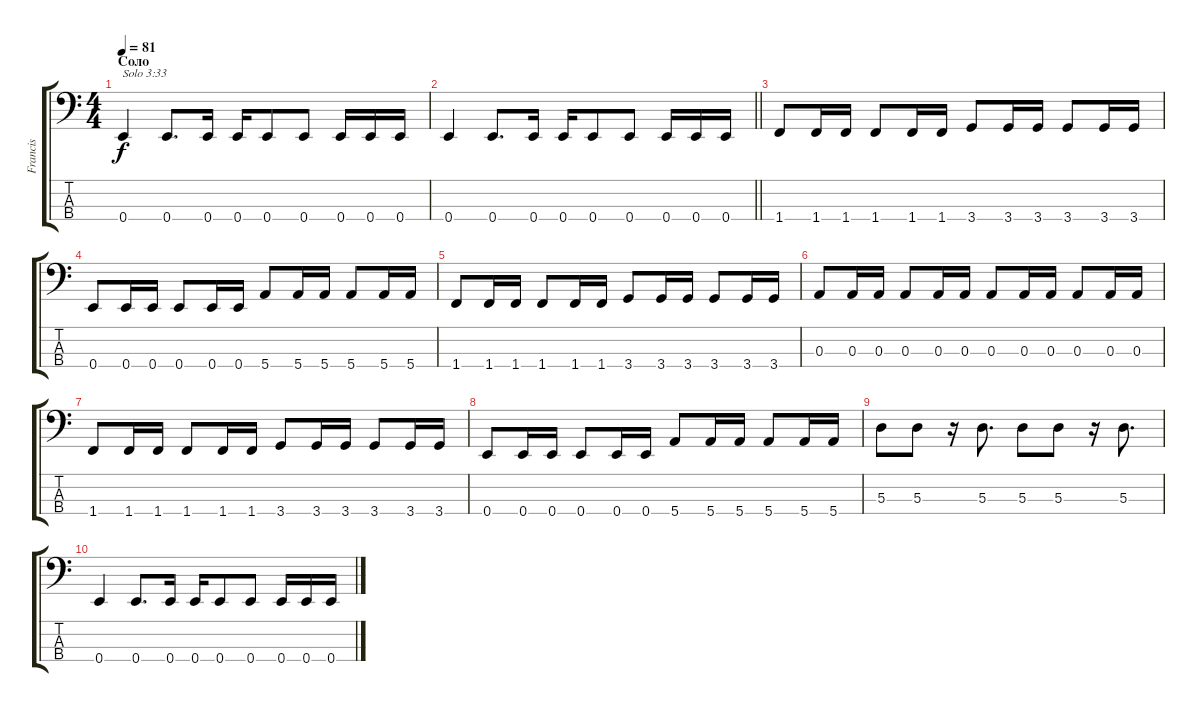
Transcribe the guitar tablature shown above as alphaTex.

\track ("Francis" "Francis") {instrument electricbassfinger}
\staff {score tabs}
\tuning (G2 D2 A1 E1) {hide}
\ts (4 4)
\section ("" "Соло")
\tempo 81
\clef f4
\ks c
0.4.4{txt "Solo 3:33" dy f instrument electricbassfinger} 0.4.8{d} 0.4.16 0.4.16 0.4.8 0.4.8 0.4.16 0.4.16 0.4.16 |
\barLineRight lightlight
0.4.4 0.4.8{d} 0.4.16 0.4.16 0.4.8 0.4.8 0.4.16 0.4.16 0.4.16 |
1.4.8 1.4.16 1.4.16 1.4.8 1.4.16 1.4.16 3.4.8 3.4.16 3.4.16 3.4.8 3.4.16 3.4.16 |
0.4.8 0.4.16 0.4.16 0.4.8 0.4.16 0.4.16 5.4.8 5.4.16 5.4.16 5.4.8 5.4.16 5.4.16 |
1.4.8 1.4.16 1.4.16 1.4.8 1.4.16 1.4.16 3.4.8 3.4.16 3.4.16 3.4.8 3.4.16 3.4.16 |
0.3.8 0.3.16 0.3.16 0.3.8 0.3.16 0.3.16 0.3.8 0.3.16 0.3.16 0.3.8 0.3.16 0.3.16 |
1.4.8 1.4.16 1.4.16 1.4.8 1.4.16 1.4.16 3.4.8 3.4.16 3.4.16 3.4.8 3.4.16 3.4.16 |
0.4.8 0.4.16 0.4.16 0.4.8 0.4.16 0.4.16 5.4.8 5.4.16 5.4.16 5.4.8 5.4.16 5.4.16 |
5.3.8 5.3.8 r.16 5.3.8{d} 5.3.8 5.3.8 r.16 5.3.8{d} |
0.4.4 0.4.8{d} 0.4.16 0.4.16 0.4.8 0.4.8 0.4.16 0.4.16 0.4.16
